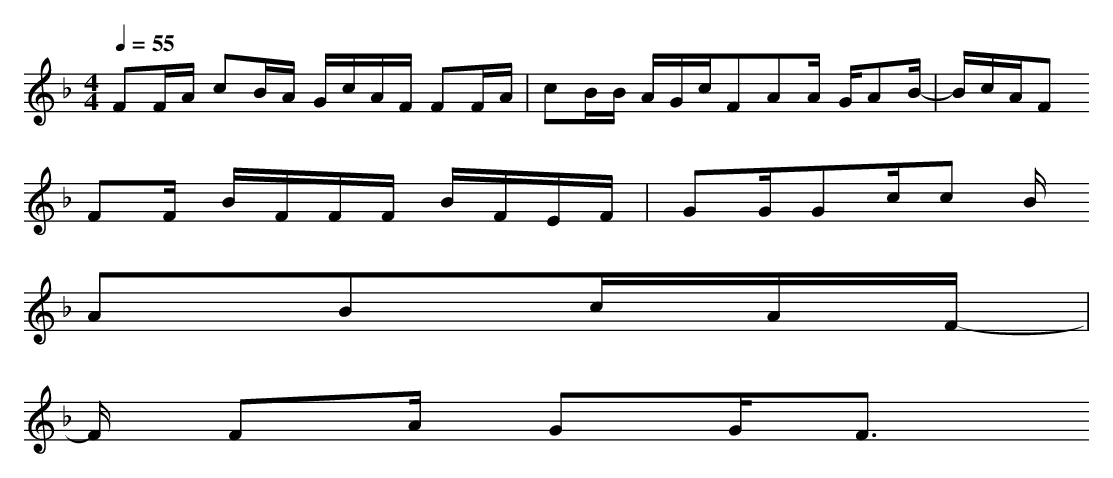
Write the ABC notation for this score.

X:1
T:
M: 4/4
L: 1/8
Q:1/4=55
K:F % 1 flats
FF/2A/2 cB/2A/2 G/2c/2A/2F/2 FF/2A/2|cB/2B/2 A/2G/2c/2FAA/2 G/2AB/2-|B/2c/2A/2F
FF/2 B/2F/2F/2F/2 B/2F/2E/2F/2|GG/2Gc/2c B/2
ABc/2A/2F/2-|
F/2
FA/2 GG<F
